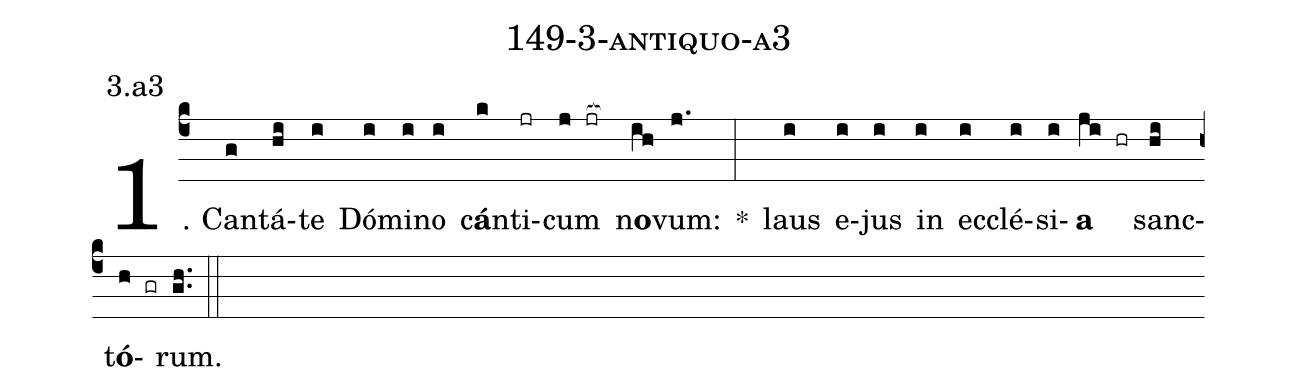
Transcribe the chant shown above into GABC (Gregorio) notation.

name: 149-3-antiquo-a3;
annotation: 3.a3;
%%
(c4)1. Can(g)tá(hi)te(i) Dó(i)mi(i)no(i) c<b>á</b>n(k)ti(jr)cum(j jr[ocb:1{]) n<b>o</b>(ih[ocb:0}])vum:(j.) *(:) laus(i) e(i)jus(i) in(i) ec(i)clé(i)si(i)<b>a</b>(ji hr) sanc(hi)t<b>ó</b>(h gr)rum.(gh..) (::)
